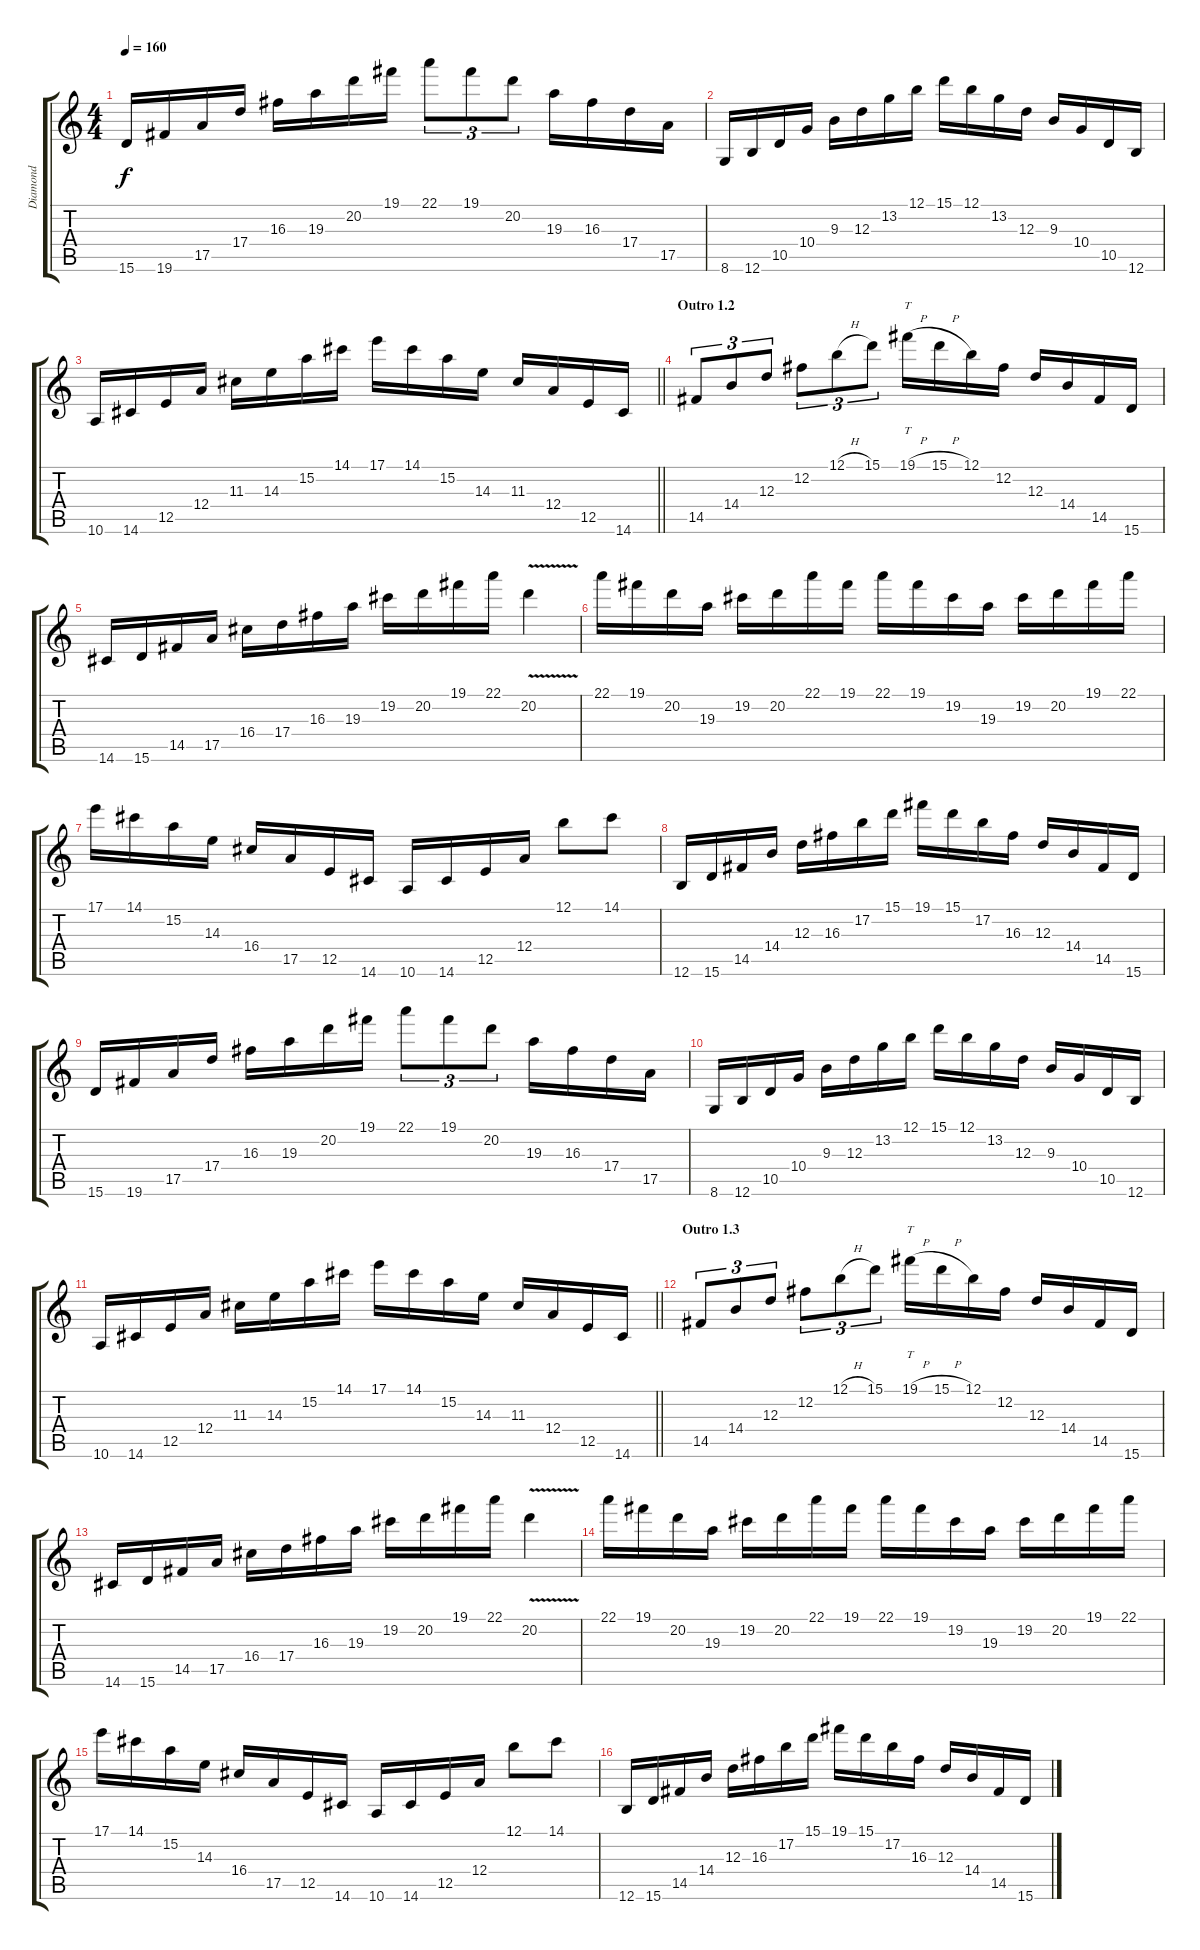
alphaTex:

\track ("Diamond" "Diamond") {instrument distortionguitar}
\staff {score tabs}
\tuning (B3 Gb3 D3 A2 E2 B1) {hide}
\ts (4 4)
\tempo 160
\clef g2
\ks c
15.6.16{dy f} 19.6.16 17.5.16 17.4.16 16.3.16 19.3.16 20.2.16 19.1.16 22.1.8{tu (3 2)} 19.1.8{tu (3 2)} 20.2.8{tu (3 2)} 19.3.16 16.3.16 17.4.16 17.5.16 |
8.6.16 12.6.16 10.5.16 10.4.16 9.3.16 12.3.16 13.2.16 12.1.16 15.1.16 12.1.16 13.2.16 12.3.16 9.3.16 10.4.16 10.5.16 12.6.16 |
\barLineRight lightlight
10.6.16 14.6.16 12.5.16 12.4.16 11.3.16 14.3.16 15.2.16 14.1.16 17.1.16 14.1.16 15.2.16 14.3.16 11.3.16 12.4.16 12.5.16 14.6.16 |
\section ("" "Outro 1.2")
14.5.8{tu (3 2) volume 12} 14.4.8{tu (3 2)} 12.3.8{tu (3 2)} 12.2.8{tu (3 2)} 12.1{h}.8{tu (3 2)} 15.1.8{tu (3 2)} 19.1{h}.16{tt} 15.1{h}.16 12.1.16 12.2.16 12.3.16 14.4.16 14.5.16 15.6.16 |
14.6.16 15.6.16 14.5.16 17.5.16 16.4.16 17.4.16 16.3.16 19.3.16 19.2.16 20.2.16 19.1.16 22.1.16 20.2{v}.4 |
22.1.16 19.1.16 20.2.16 19.3.16 19.2.16 20.2.16 22.1.16 19.1.16 22.1.16 19.1.16 19.2.16 19.3.16 19.2.16 20.2.16 19.1.16 22.1.16 |
17.1.16 14.1.16 15.2.16 14.3.16 16.4.16 17.5.16 12.5.16 14.6.16 10.6.16 14.6.16 12.5.16 12.4.16 12.1.8 14.1.8 |
12.6.16{volume 8} 15.6.16 14.5.16 14.4.16 12.3.16 16.3.16 17.2.16 15.1.16 19.1.16 15.1.16 17.2.16 16.3.16 12.3.16 14.4.16 14.5.16 15.6.16 |
15.6.16 19.6.16 17.5.16 17.4.16 16.3.16 19.3.16 20.2.16 19.1.16 22.1.8{tu (3 2)} 19.1.8{tu (3 2)} 20.2.8{tu (3 2)} 19.3.16 16.3.16 17.4.16 17.5.16 |
8.6.16 12.6.16 10.5.16 10.4.16 9.3.16 12.3.16 13.2.16 12.1.16 15.1.16 12.1.16 13.2.16 12.3.16 9.3.16 10.4.16 10.5.16 12.6.16 |
\barLineRight lightlight
10.6.16 14.6.16 12.5.16 12.4.16 11.3.16 14.3.16 15.2.16 14.1.16 17.1.16 14.1.16 15.2.16 14.3.16 11.3.16 12.4.16 12.5.16 14.6.16 |
\section ("" "Outro 1.3")
14.5.8{tu (3 2) volume 4} 14.4.8{tu (3 2)} 12.3.8{tu (3 2)} 12.2.8{tu (3 2)} 12.1{h}.8{tu (3 2)} 15.1.8{tu (3 2)} 19.1{h}.16{tt} 15.1{h}.16 12.1.16 12.2.16 12.3.16 14.4.16 14.5.16 15.6.16 |
14.6.16 15.6.16 14.5.16 17.5.16 16.4.16 17.4.16 16.3.16 19.3.16 19.2.16 20.2.16 19.1.16 22.1.16 20.2{v}.4 |
22.1.16 19.1.16 20.2.16 19.3.16 19.2.16 20.2.16 22.1.16 19.1.16 22.1.16 19.1.16 19.2.16 19.3.16 19.2.16 20.2.16 19.1.16 22.1.16 |
17.1.16 14.1.16 15.2.16 14.3.16 16.4.16 17.5.16 12.5.16 14.6.16 10.6.16 14.6.16 12.5.16 12.4.16 12.1.8 14.1.8 |
12.6.16{volume 0} 15.6.16 14.5.16 14.4.16 12.3.16 16.3.16 17.2.16 15.1.16 19.1.16 15.1.16 17.2.16 16.3.16 12.3.16 14.4.16 14.5.16 15.6.16
